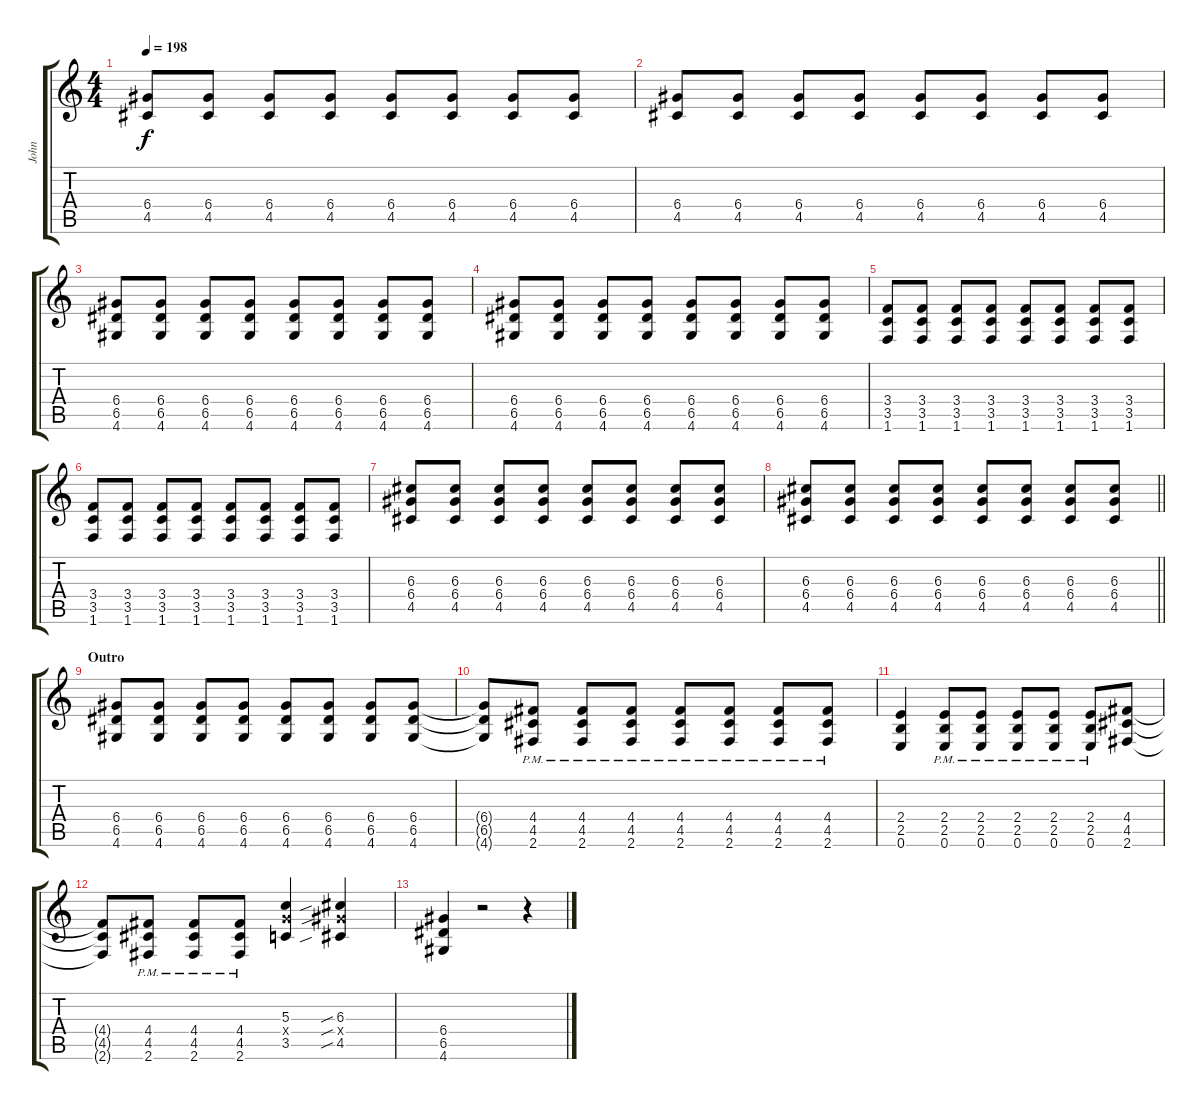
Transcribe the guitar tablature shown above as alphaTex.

\track ("John" "John") {mute instrument distortionguitar}
\staff {score tabs}
\tuning (E4 B3 G3 D3 A2 E2) {hide}
\ts (4 4)
\tempo 198
\clef g2
\ks c
(6.4 4.5).8{dy f} (6.4 4.5).8 (6.4 4.5).8 (6.4 4.5).8 (6.4 4.5).8 (6.4 4.5).8 (6.4 4.5).8 (6.4 4.5).8 |
(6.4 4.5).8 (6.4 4.5).8 (6.4 4.5).8 (6.4 4.5).8 (6.4 4.5).8 (6.4 4.5).8 (6.4 4.5).8 (6.4 4.5).8 |
(6.4 6.5 4.6).8 (6.4 6.5 4.6).8 (6.4 6.5 4.6).8 (6.4 6.5 4.6).8 (6.4 6.5 4.6).8 (6.4 6.5 4.6).8 (6.4 6.5 4.6).8 (6.4 6.5 4.6).8 |
(6.4 6.5 4.6).8 (6.4 6.5 4.6).8 (6.4 6.5 4.6).8 (6.4 6.5 4.6).8 (6.4 6.5 4.6).8 (6.4 6.5 4.6).8 (6.4 6.5 4.6).8 (6.4 6.5 4.6).8 |
(3.4 3.5 1.6).8 (3.4 3.5 1.6).8 (3.4 3.5 1.6).8 (3.4 3.5 1.6).8 (3.4 3.5 1.6).8 (3.4 3.5 1.6).8 (3.4 3.5 1.6).8 (3.4 3.5 1.6).8 |
(3.4 3.5 1.6).8 (3.4 3.5 1.6).8 (3.4 3.5 1.6).8 (3.4 3.5 1.6).8 (3.4 3.5 1.6).8 (3.4 3.5 1.6).8 (3.4 3.5 1.6).8 (3.4 3.5 1.6).8 |
(6.3 6.4 4.5).8 (6.3 6.4 4.5).8 (6.3 6.4 4.5).8 (6.3 6.4 4.5).8 (6.3 6.4 4.5).8 (6.3 6.4 4.5).8 (6.3 6.4 4.5).8 (6.3 6.4 4.5).8 |
\barLineRight lightlight
(6.3 6.4 4.5).8 (6.3 6.4 4.5).8 (6.3 6.4 4.5).8 (6.3 6.4 4.5).8 (6.3 6.4 4.5).8 (6.3 6.4 4.5).8 (6.3 6.4 4.5).8 (6.3 6.4 4.5).8 |
\section ("" "Outro")
(6.4 6.5 4.6).8 (6.4 6.5 4.6).8 (6.4 6.5 4.6).8 (6.4 6.5 4.6).8 (6.4 6.5 4.6).8 (6.4 6.5 4.6).8 (6.4 6.5 4.6).8 (6.4 6.5 4.6).8 |
(6.4{t} 6.5{t} 4.6{t}).8 (4.4{pm} 4.5{pm} 2.6{pm}).8 (4.4{pm} 4.5{pm} 2.6{pm}).8 (4.4{pm} 4.5{pm} 2.6{pm}).8 (4.4{pm} 4.5{pm} 2.6{pm}).8 (4.4{pm} 4.5{pm} 2.6{pm}).8 (4.4{pm} 4.5{pm} 2.6{pm}).8 (4.4{pm} 4.5{pm} 2.6{pm}).8 |
(2.4 2.5 0.6).4 (2.4{pm} 2.5{pm} 0.6{pm}).8 (2.4{pm} 2.5{pm} 0.6{pm}).8 (2.4{pm} 2.5{pm} 0.6{pm}).8 (2.4{pm} 2.5{pm} 0.6{pm}).8 (2.4{pm} 2.5{pm} 0.6{pm}).8 (4.4 4.5 2.6).8 |
(4.4{t} 4.5{t} 2.6{t}).8 (4.4{pm} 4.5{pm} 2.6{pm}).8 (4.4{pm} 4.5{pm} 2.6{pm}).8 (4.4{pm} 4.5{pm} 2.6{pm}).8 (5.3 5.4{x} 3.5).4 (6.3{sib} 6.4{sib x} 4.5{sib}).4 |
(6.4 6.5 4.6).4 r.2 r.4
